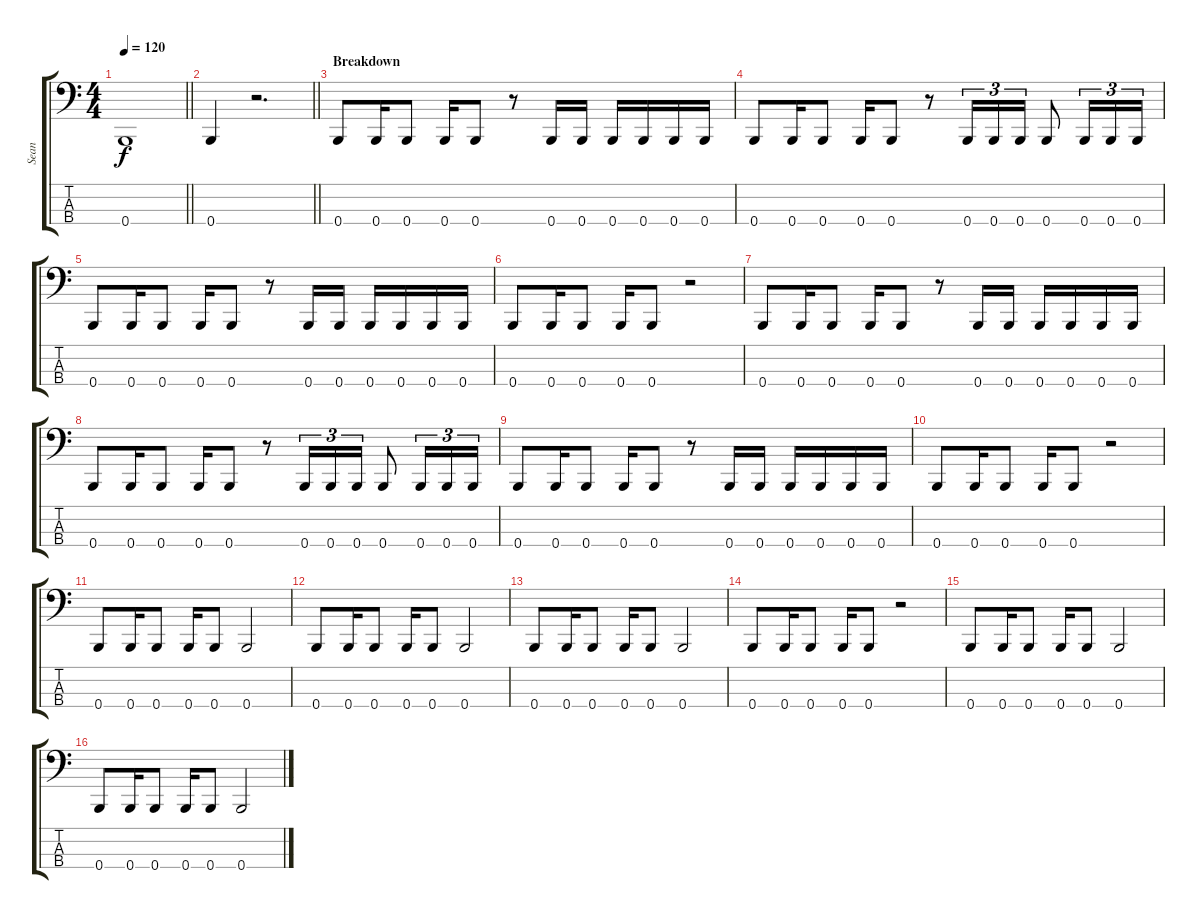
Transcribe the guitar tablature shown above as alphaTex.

\track ("Sean" "Sean") {instrument electricbasspick}
\staff {score tabs}
\tuning (E2 B1 Gb1 B0) {hide}
\ts (4 4)
\tempo 120
\clef f4
\barLineRight lightlight
\ks c
0.4{t}.1{dy f} |
\barLineRight lightlight
0.4.4 r.2{d} |
\section ("" "Breakdown")
0.4.8 0.4.16 0.4.8 0.4.16 0.4.8 r.8 0.4.16 0.4.16 0.4.16 0.4.16 0.4.16 0.4.16 |
0.4.8 0.4.16 0.4.8 0.4.16 0.4.8 r.8 0.4.16{tu (3 2)} 0.4.16{tu (3 2)} 0.4.16{tu (3 2)} 0.4.8 0.4.16{tu (3 2)} 0.4.16{tu (3 2)} 0.4.16{tu (3 2)} |
0.4.8 0.4.16 0.4.8 0.4.16 0.4.8 r.8 0.4.16 0.4.16 0.4.16 0.4.16 0.4.16 0.4.16 |
0.4.8 0.4.16 0.4.8 0.4.16 0.4.8 r.2 |
0.4.8 0.4.16 0.4.8 0.4.16 0.4.8 r.8 0.4.16 0.4.16 0.4.16 0.4.16 0.4.16 0.4.16 |
0.4.8 0.4.16 0.4.8 0.4.16 0.4.8 r.8 0.4.16{tu (3 2)} 0.4.16{tu (3 2)} 0.4.16{tu (3 2)} 0.4.8 0.4.16{tu (3 2)} 0.4.16{tu (3 2)} 0.4.16{tu (3 2)} |
0.4.8 0.4.16 0.4.8 0.4.16 0.4.8 r.8 0.4.16 0.4.16 0.4.16 0.4.16 0.4.16 0.4.16 |
0.4.8 0.4.16 0.4.8 0.4.16 0.4.8 r.2 |
0.4.8 0.4.16 0.4.8 0.4.16 0.4.8 0.4.2 |
0.4.8 0.4.16 0.4.8 0.4.16 0.4.8 0.4.2 |
0.4.8 0.4.16 0.4.8 0.4.16 0.4.8 0.4.2 |
0.4.8 0.4.16 0.4.8 0.4.16 0.4.8 r.2 |
0.4.8 0.4.16 0.4.8 0.4.16 0.4.8 0.4.2 |
0.4.8 0.4.16 0.4.8 0.4.16 0.4.8 0.4.2
